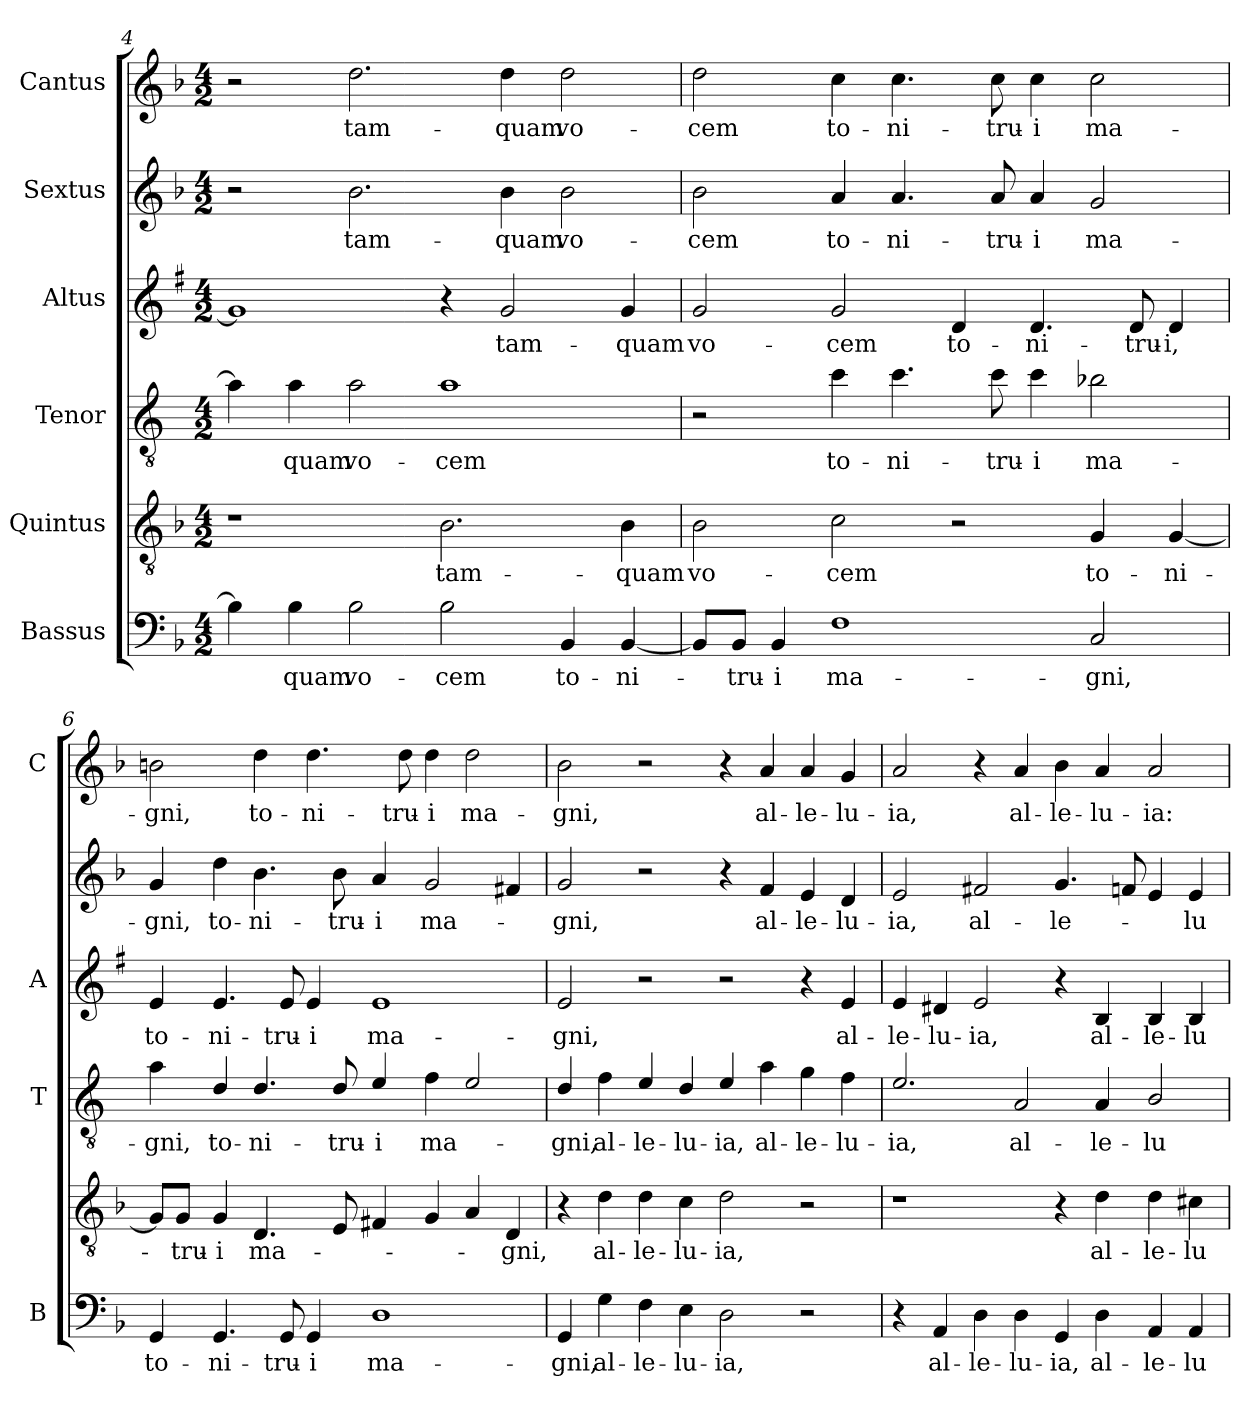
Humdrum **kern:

**kern	**text	**kern	**text	**kern	**text	**kern	**text	**kern	**text	**kern	**text
*part6	*part6	*part5	*part5	*part4	*part4	*part3	*part3	*part2	*part2	*part1	*part1
*staff6	*staff6	*staff5	*staff5	*staff4	*staff4	*staff3	*staff3	*staff2	*staff2	*staff1	*staff1
*I"Bassus	*	*I"Quintus	*	*I"Tenor	*	*I"Altus	*	*I"Sextus	*	*I"Cantus	*
*I'B	*	*	*	*I'T	*	*I'A	*	*	*	*I'C	*
!!LO:LB:g=z
*clefF4	*	*clefGv2	*	*clefGv2	*	*clefG2	*	*clefG2	*	*clefG2	*
*	*	*	*	*ITrd4c7	*	*ITrd1c2	*	*	*	*	*
*k[b-]	*	*k[b-]	*	*k[b-]	*	*k[b-]	*	*k[b-]	*	*k[b-]	*
*F:	*	*F:	*	*F:	*	*F:	*	*F:	*	*F:	*
*M4/2	*	*M4/2	*	*M4/2	*	*M4/2	*	*M4/2	*	*M4/2	*
=4	=4	=4	=4	=4	=4	=4	=4	=4	=4	=4	=4
4B-\]	.	1r	.	4d\]	.	1f]	.	2r	.	2r	.
!	!LO:LY:b	!	!	!	!LO:LY:b	!	!	!	!	!	!
4B-\	-quam	.	.	4d\	-quam	.	.	.	.	.	.
!	!LO:LY:b	!	!	!	!LO:LY:b	!	!	!	!LO:LY:b	!	!LO:LY:b
2B-\	vo-	.	.	2d\	vo-	.	.	2.b-\	tam-	2.dd\	tam-
!	!LO:LY:b	!	!LO:LY:b	!	!LO:LY:b	!	!	!	!	!	!
2B-\	-cem	2.B-\	tam-	1d	-cem	4r	.	.	.	.	.
!	!	!	!	!	!	!	!LO:LY:b	!	!LO:LY:b	!	!LO:LY:b
.	.	.	.	.	.	2f/	tam-	4b-\	-quam	4dd\	-quam
!	!LO:LY:b	!	!	!	!	!	!	!	!LO:LY:b	!	!LO:LY:b
4BB-/	to-	.	.	.	.	.	.	2b-\	vo-	2dd\	vo-
!	!LO:LY:b	!	!LO:LY:b	!	!	!	!LO:LY:b	!	!	!	!
[4BB-/	-ni-	4B-\	-quam	.	.	4f/	-quam	.	.	.	.
=5	=5	=5	=5	=5	=5	=5	=5	=5	=5	=5	=5
!	!	!	!LO:LY:b	!	!	!	!LO:LY:b	!	!LO:LY:b	!	!LO:LY:b
8BB-/L]	.	2B-\	vo-	2r	.	2f/	vo-	2b-\	-cem	2dd\	-cem
!	!LO:LY:b	!	!	!	!	!	!	!	!	!	!
8BB-/J	-tru-	.	.	.	.	.	.	.	.	.	.
!	!LO:LY:b	!	!	!	!	!	!	!	!	!	!
4BB-/	-i	.	.	.	.	.	.	.	.	.	.
!	!LO:LY:b	!	!LO:LY:b	!	!LO:LY:b	!	!LO:LY:b	!	!LO:LY:b	!	!LO:LY:b
1F	ma-	2c\	-cem	4f\	to-	2f/	-cem	4a/	to-	4cc\	to-
!	!	!	!	!	!LO:LY:b	!	!	!	!LO:LY:b	!	!LO:LY:b
.	.	.	.	4.f\	-ni-	.	.	4.a/	-ni-	4.cc\	-ni-
!	!	!	!	!	!	!	!LO:LY:b	!	!	!	!
.	.	2r	.	.	.	4c/	to-	.	.	.	.
!	!	!	!	!	!LO:LY:b	!	!	!	!LO:LY:b	!	!LO:LY:b
.	.	.	.	8f\	-tru-	.	.	8a/	-tru-	8cc\	-tru-
!	!	!	!	!	!LO:LY:b	!	!LO:LY:b	!	!LO:LY:b	!	!LO:LY:b
.	.	.	.	4f\	-i	4.c/	-ni-	4a/	-i	4cc\	-i
!	!LO:LY:b	!	!LO:LY:b	!	!LO:LY:b	!	!	!	!LO:LY:b	!	!LO:LY:b
2C/	-gni,	4G/	to-	2e-X\	ma-	.	.	2g/	ma-	2cc\	ma-
!	!	!	!	!	!	!	!LO:LY:b	!	!	!	!
.	.	.	.	.	.	8c/	-tru-	.	.	.	.
!	!	!	!LO:LY:b	!	!	!	!LO:LY:b	!	!	!	!
.	.	[4G/	-ni-	.	.	4c/	-i,	.	.	.	.
=6	=6	=6	=6	=6	=6	=6	=6	=6	=6	=6	=6
!	!LO:LY:b	!	!	!	!LO:LY:b	!	!LO:LY:b	!	!LO:LY:b	!	!LO:LY:b
4GG/	to-	8G/L]	.	4d\	-gni,	4d/	to-	4g/	-gni,	2bn\	-gni,
!	!	!	!LO:LY:b	!	!	!	!	!	!	!	!
.	.	8G/J	-tru-	.	.	.	.	.	.	.	.
!	!LO:LY:b	!	!LO:LY:b	!	!LO:LY:b	!	!LO:LY:b	!	!LO:LY:b	!	!
4.GG/	-ni-	4G/	-i	4G/	to-	4.d/	-ni-	4dd\	to-	.	.
!	!	!	!LO:LY:b	!	!LO:LY:b	!	!	!	!LO:LY:b	!	!LO:LY:b
.	.	4.D/	ma-	4.G/	-ni-	.	.	4.b-\	-ni-	4dd\	to-
!	!LO:LY:b	!	!	!	!	!	!LO:LY:b	!	!	!	!
8GG/	-tru-	.	.	.	.	8d/	-tru-	.	.	.	.
!	!LO:LY:b	!	!	!	!	!	!LO:LY:b	!	!	!	!LO:LY:b
4GG/	-i	.	.	.	.	4d/	-i	.	.	4.dd\	-ni-
!	!	!	!	!	!LO:LY:b	!	!	!	!LO:LY:b	!	!
.	.	8E/	.	8G/	-tru-	.	.	8b-\	-tru-	.	.
!	!LO:LY:b	!	!	!	!LO:LY:b	!	!LO:LY:b	!	!LO:LY:b	!	!
1D	ma-	4F#X/	.	4A/	-i	1d	ma-	4a/	-i	.	.
!	!	!	!	!	!	!	!	!	!	!	!LO:LY:b
.	.	.	.	.	.	.	.	.	.	8dd\	-tru-
!	!	!	!	!	!LO:LY:b	!	!	!	!LO:LY:b	!	!LO:LY:b
.	.	4G/	.	4B-\	ma-	.	.	2g/	ma-	4dd\	-i
!	!	!	!	!	!	!	!	!	!	!	!LO:LY:b
.	.	4A/	.	2A/	.	.	.	.	.	2dd\	ma-
!	!	!	!LO:LY:b	!	!	!	!	!	!	!	!
.	.	4D/	-gni,	.	.	.	.	4f#X/	.	.	.
=7	=7	=7	=7	=7	=7	=7	=7	=7	=7	=7	=7
!	!LO:LY:b	!	!	!	!LO:LY:b	!	!LO:LY:b	!	!LO:LY:b	!	!LO:LY:b
4GG/	-gni,	4r	.	4G/	-gni,	2d/	-gni,	2g/	-gni,	2b-\	-gni,
!	!LO:LY:b	!	!LO:LY:b	!	!LO:LY:b	!	!	!	!	!	!
4G\	al-	4d\	al-	4B-\	al-	.	.	.	.	.	.
!	!LO:LY:b	!	!LO:LY:b	!	!LO:LY:b	!	!	!	!	!	!
4F\	-le-	4d\	-le-	4A/	-le-	2r	.	2r	.	2r	.
!	!LO:LY:b	!	!LO:LY:b	!	!LO:LY:b	!	!	!	!	!	!
4E\	-lu-	4c\	-lu-	4G/	-lu-	.	.	.	.	.	.
!	!LO:LY:b	!	!LO:LY:b	!	!LO:LY:b	!	!	!	!	!	!
2D\	-ia,	2d\	-ia,	4A/	-ia,	2r	.	4r	.	4r	.
!	!	!	!	!	!LO:LY:b	!	!	!	!LO:LY:b	!	!LO:LY:b
.	.	.	.	4d\	al-	.	.	4f/	al-	4a/	al-
!	!	!	!	!	!LO:LY:b	!	!	!	!LO:LY:b	!	!LO:LY:b
2r	.	2r	.	4c\	-le-	4r	.	4e/	-le-	4a/	-le-
!	!	!	!	!	!LO:LY:b	!	!LO:LY:b	!	!LO:LY:b	!	!LO:LY:b
.	.	.	.	4B-\	-lu-	4d/	al-	4d/	-lu-	4g/	-lu-
!!LO:LB:g=z
=8	=8	=8	=8	=8	=8	=8	=8	=8	=8	=8	=8
!	!	!	!	!	!LO:LY:b	!	!LO:LY:b	!	!LO:LY:b	!	!LO:LY:b
4r	.	1r	.	2.A/	-ia,	4d/	-le-	2e/	-ia,	2a/	-ia,
!	!LO:LY:b	!	!	!	!	!	!LO:LY:b	!	!	!	!
4AA/	al-	.	.	.	.	4c#X/	-lu-	.	.	.	.
!	!LO:LY:b	!	!	!	!	!	!LO:LY:b	!	!LO:LY:b	!	!
4D\	-le-	.	.	.	.	2d/	-ia,	2f#X/	al-	4r	.
!	!LO:LY:b	!	!	!	!LO:LY:b	!	!	!	!	!	!LO:LY:b
4D\	-lu-	.	.	2D/	al-	.	.	.	.	4a/	al-
!	!LO:LY:b	!	!	!	!	!	!	!	!LO:LY:b	!	!LO:LY:b
4GG/	-ia,	4r	.	.	.	4r	.	4.g/	-le-	4b-\	-le-
!	!LO:LY:b	!	!LO:LY:b	!	!LO:LY:b	!	!LO:LY:b	!	!	!	!LO:LY:b
4D\	al-	4d\	al-	4D/	-le-	4A/	al-	.	.	4a/	-lu-
.	.	.	.	.	.	.	.	8fn/	.	.	.
!	!LO:LY:b	!	!LO:LY:b	!	!LO:LY:b	!	!LO:LY:b	!	!	!	!LO:LY:b
4AA/	-le-	4d\	-le-	2E/	-lu-	4A/	-le-	4e/	.	2a/	-ia:
!	!LO:LY:b	!	!LO:LY:b	!	!	!	!LO:LY:b	!	!LO:LY:b	!	!
4AA/	-lu-	4c#X\	-lu-	.	.	4A/	-lu-	4e/	-lu-	.	.
=	=	=	=	=	=	=	=	=	=	=	=
*-	*-	*-	*-	*-	*-	*-	*-	*-	*-	*-	*-
